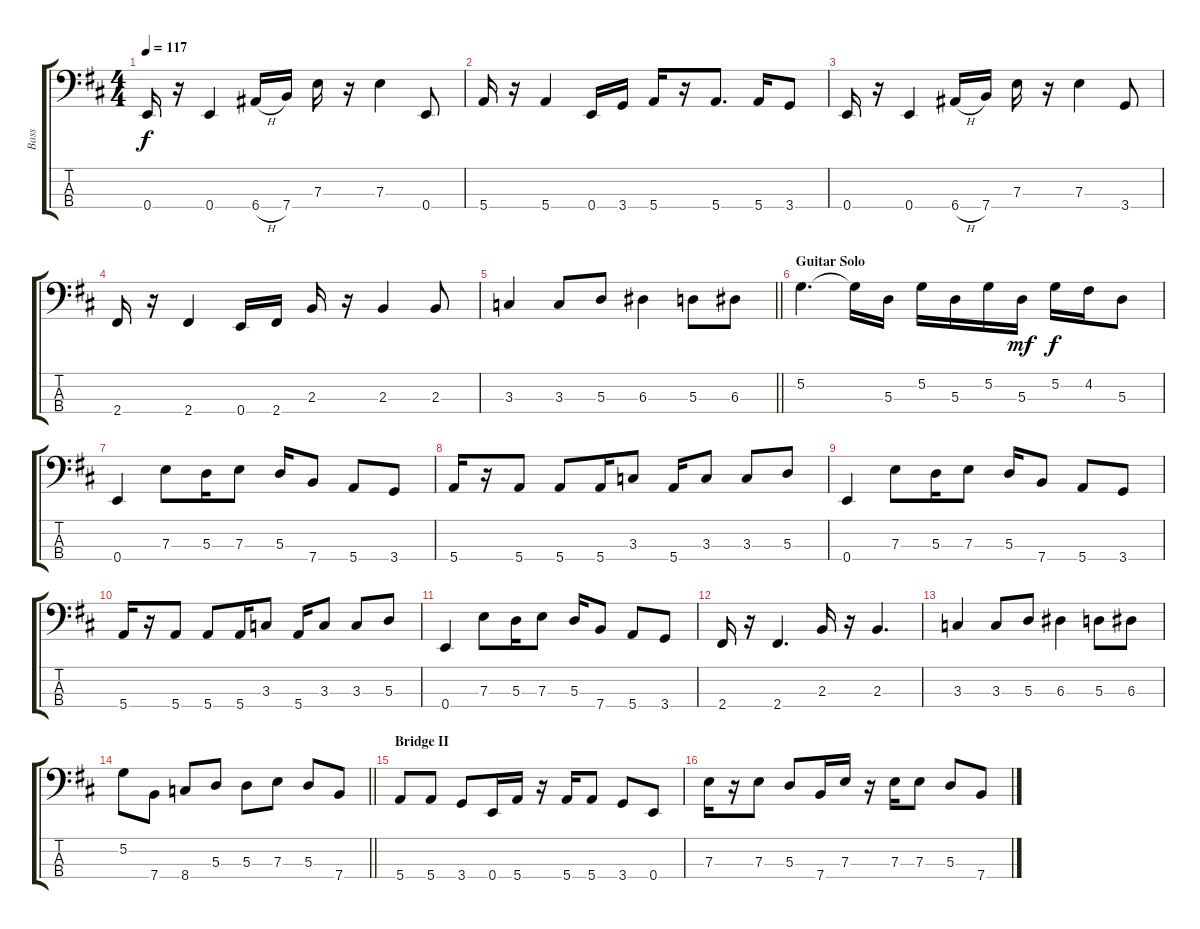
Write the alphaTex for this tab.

\track ("Bass" "Bass") {instrument acousticbass}
\staff {score tabs}
\tuning (G2 D2 A1 E1) {hide}
\ts (4 4)
\tempo 117
\clef f4
\ks d
0.4.16{dy f} r.16 0.4.4 6.4{h}.16 7.4.16 7.3.16 r.16 7.3.4 0.4.8 |
5.4.16 r.16 5.4.4 0.4.16 3.4.16 5.4.16 r.16 5.4.8{d} 5.4.16 3.4.8 |
0.4.16 r.16 0.4.4 6.4{h}.16 7.4.16 7.3.16 r.16 7.3.4 3.4.8 |
2.4.16 r.16 2.4.4 0.4.16 2.4.16 2.3.16 r.16 2.3.4 2.3.8 |
\barLineRight lightlight
3.3.4 3.3.8 5.3.8 6.3.4 5.3.8 6.3.8 |
\section ("" "Guitar Solo")
5.2.4{d} 5.2{t}.16 5.3.16 5.2.16 5.3.16 5.2.16 5.3.16{dy mf} 5.2.16{dy f} 4.2.16 5.3.8 |
0.4.4 7.3.8 5.3.16 7.3.8 5.3.16 7.4.8 5.4.8 3.4.8 |
5.4.16 r.16 5.4.8 5.4.8 5.4.16 3.3.8 5.4.16 3.3.8 3.3.8 5.3.8 |
0.4.4 7.3.8 5.3.16 7.3.8 5.3.16 7.4.8 5.4.8 3.4.8 |
5.4.16 r.16 5.4.8 5.4.8 5.4.16 3.3.8 5.4.16 3.3.8 3.3.8 5.3.8 |
0.4.4 7.3.8 5.3.16 7.3.8 5.3.16 7.4.8 5.4.8 3.4.8 |
2.4.16 r.16 2.4.4{d} 2.3.16 r.16 2.3.4{d} |
3.3.4 3.3.8 5.3.8 6.3.4 5.3.8 6.3.8 |
\barLineRight lightlight
5.2.8 7.4.8 8.4.8 5.3.8 5.3.8 7.3.8 5.3.8 7.4.8 |
\section ("" "Bridge II")
5.4.8 5.4.8 3.4.8 0.4.16 5.4.16 r.16 5.4.16 5.4.8 3.4.8 0.4.8 |
7.3.16 r.16 7.3.8 5.3.8 7.4.16 7.3.16 r.16 7.3.16 7.3.8 5.3.8 7.4.8
